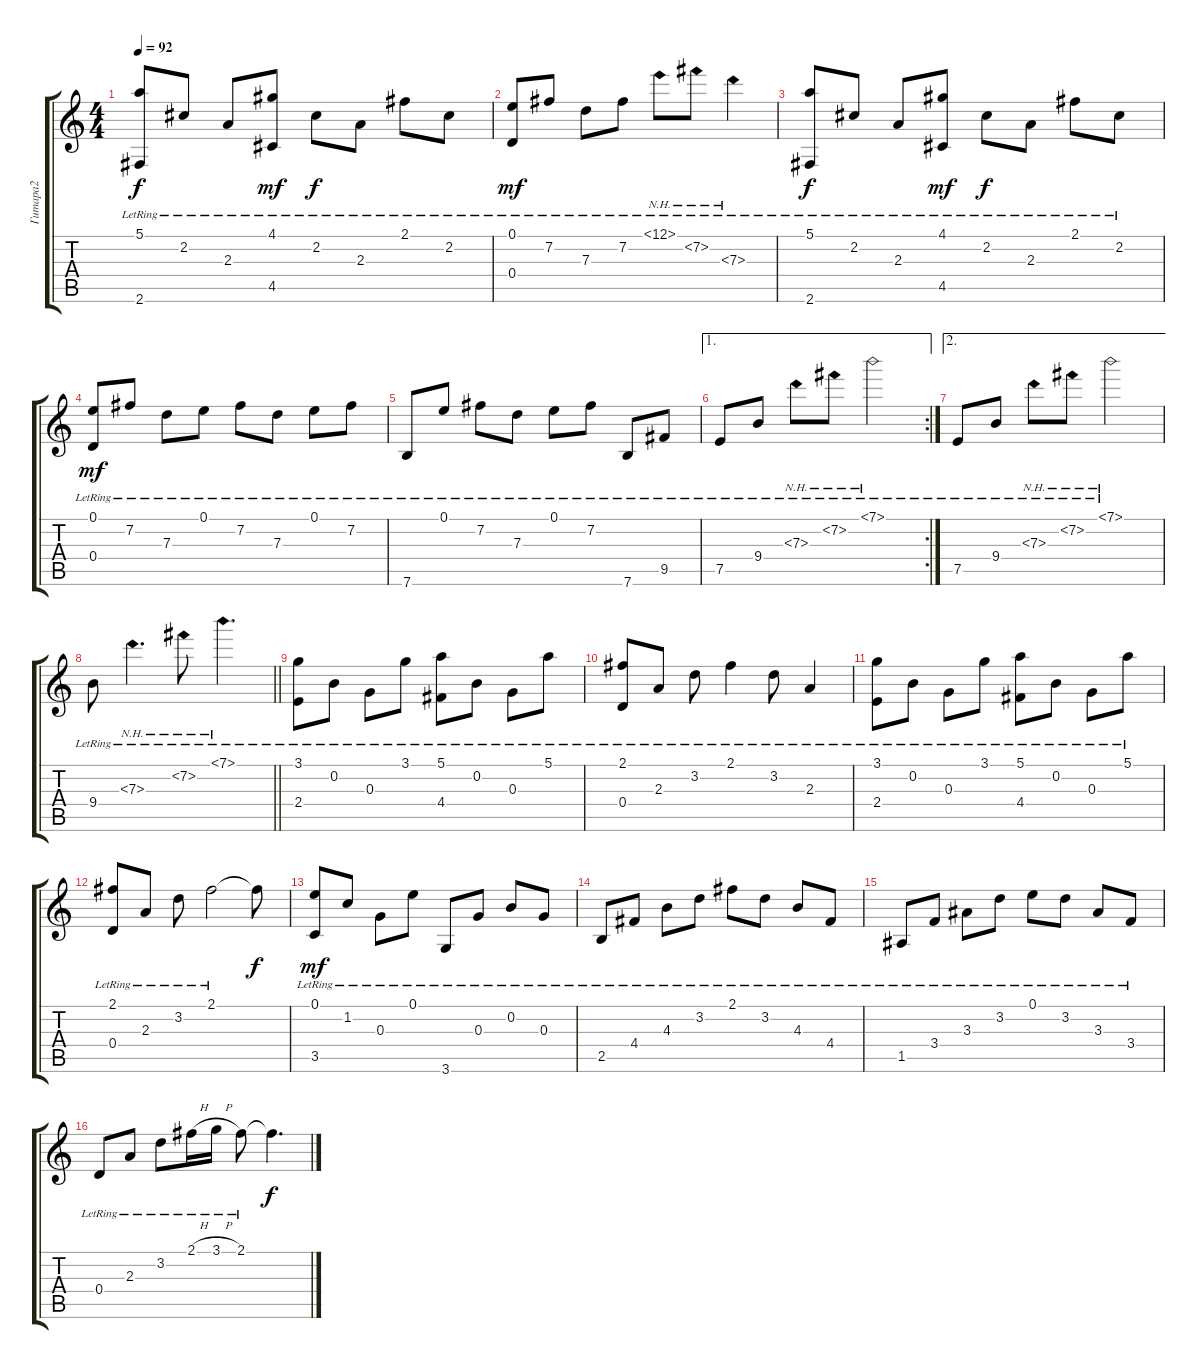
\track ("Гитара2" "Гитара2") {instrument acousticguitarsteel}
\staff {score tabs}
\tuning (E4 B3 G3 D3 A2 E2) {hide}
\ts (4 4)
\tempo 92
\clef g2
\ks c
(5.1{lr} 2.6{lr}).8{dy f} 2.2{lr}.8 2.3{lr}.8 (4.1{lr} 4.5{lr}).8{dy mf} 2.2{lr}.8{dy f} 2.3{lr}.8 2.1{lr}.8 2.2{lr}.8 |
(0.1{lr} 0.4{lr}).8{dy mf} 7.2{lr}.8 7.3{lr}.8 7.2{lr}.8 12.1{nh lr}.8 7.2{nh lr}.8 7.3{nh lr}.4 |
(5.1{lr} 2.6{lr}).8{dy f} 2.2{lr}.8 2.3{lr}.8 (4.1{lr} 4.5{lr}).8{dy mf} 2.2{lr}.8{dy f} 2.3{lr}.8 2.1{lr}.8 2.2{lr}.8 |
(0.1{lr} 0.4{lr}).8{dy mf} 7.2{lr}.8 7.3{lr}.8 0.1{lr}.8 7.2{lr}.8 7.3{lr}.8 0.1{lr}.8 7.2{lr}.8 |
7.6{lr}.8 0.1{lr}.8 7.2{lr}.8 7.3{lr}.8 0.1{lr}.8 7.2{lr}.8 7.6{lr}.8 9.5{lr}.8 |
\ae 1
\rc 2
7.5{lr}.8 9.4{lr}.8 7.3{nh lr}.8 7.2{nh lr}.8 7.1{nh lr}.2 |
\ae 2
7.5{lr}.8 9.4{lr}.8 7.3{nh lr}.8 7.2{nh lr}.8 7.1{nh lr}.2 |
\barLineRight lightlight
9.4{lr}.8 7.3{nh lr}.4{d} 7.2{nh lr}.8 7.1{nh lr}.4{d} |
(3.1{lr} 2.4{lr}).8 0.2{lr}.8 0.3{lr}.8 3.1{lr}.8 (5.1{lr} 4.4{lr}).8 0.2{lr}.8 0.3{lr}.8 5.1{lr}.8 |
(2.1{lr} 0.4{lr}).8 2.3{lr}.8 3.2{lr}.8 2.1{lr}.4 3.2{lr}.8 2.3{lr}.4 |
(3.1{lr} 2.4{lr}).8 0.2{lr}.8 0.3{lr}.8 3.1{lr}.8 (5.1{lr} 4.4{lr}).8 0.2{lr}.8 0.3{lr}.8 5.1{lr}.8 |
(2.1{lr} 0.4{lr}).8 2.3{lr}.8 3.2{lr}.8 2.1{lr}.2 2.1{t}.8{dy f} |
(0.1{lr} 3.5{lr}).8{dy mf} 1.2{lr}.8 0.3{lr}.8 0.1{lr}.8 3.6{lr}.8 0.3{lr}.8 0.2{lr}.8 0.3{lr}.8 |
2.5{lr}.8 4.4{lr}.8 4.3{lr}.8 3.2{lr}.8 2.1{lr}.8 3.2{lr}.8 4.3{lr}.8 4.4{lr}.8 |
1.5{lr}.8 3.4{lr}.8 3.3{lr}.8 3.2{lr}.8 0.1{lr}.8 3.2{lr}.8 3.3{lr}.8 3.4{lr}.8 |
0.4{lr}.8 2.3{lr}.8 3.2{lr}.8 2.1{h lr}.16 3.1{h lr}.16 2.1{lr}.8 2.1{t}.4{d dy f}
